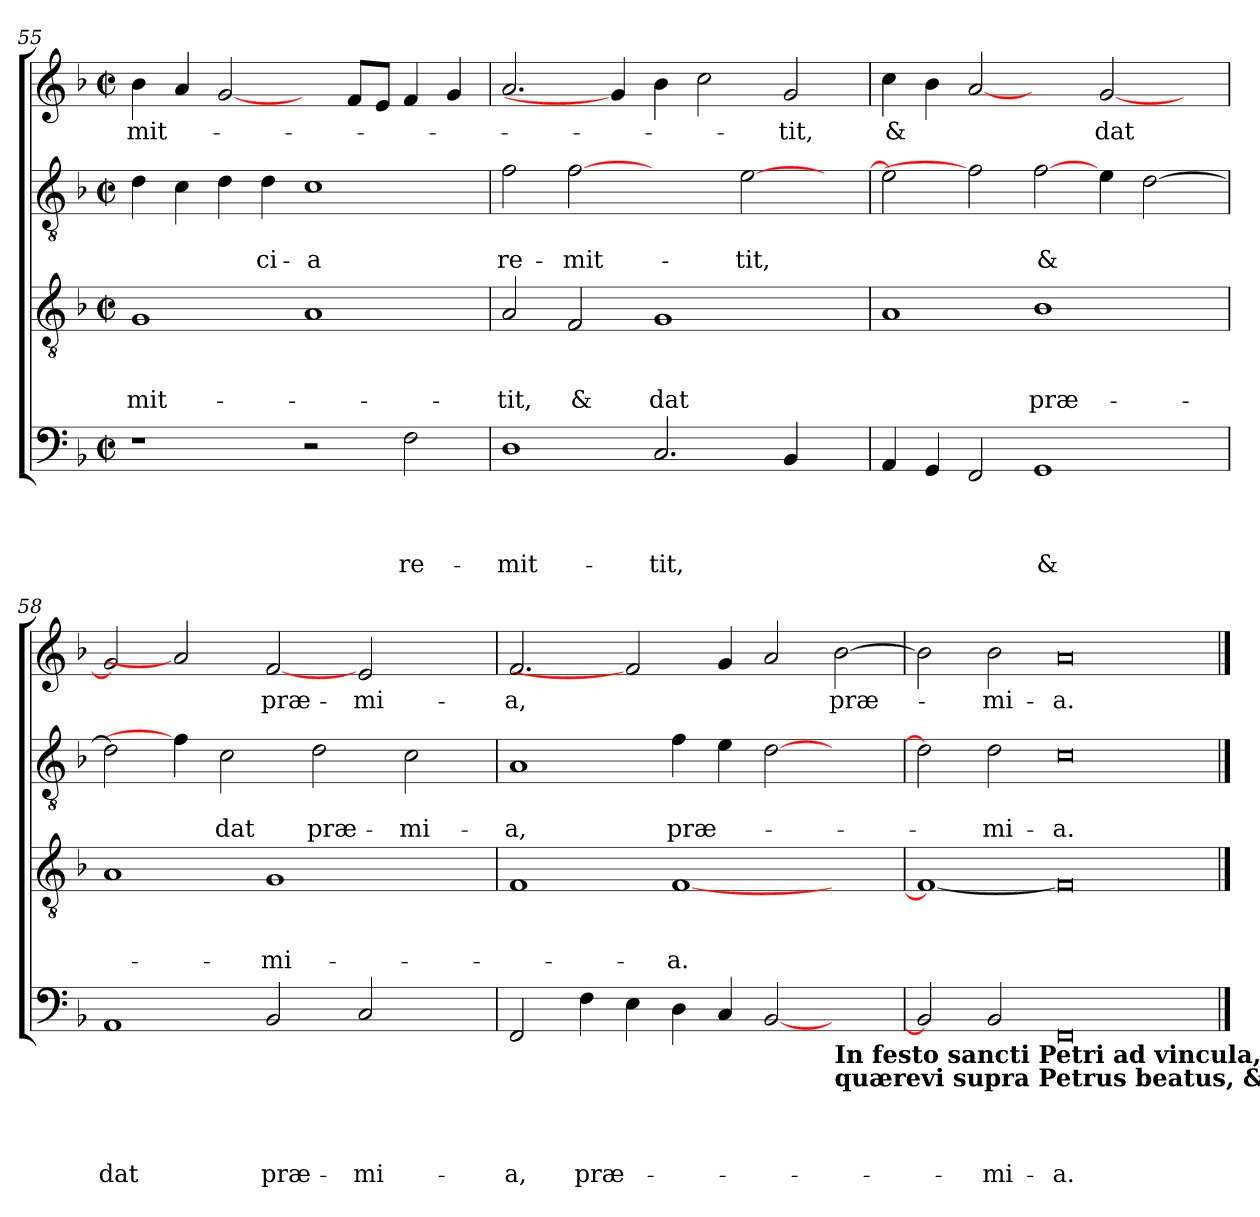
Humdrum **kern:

**kern	**text	**text	**text	**text	**kern	**text	**text	**text	**kern	**text	**text	**kern	**text
*part4	*part4	*part4	*part4	*part4	*part3	*part3	*part3	*part3	*part2	*part2	*part2	*part1	*part1
*staff4	*staff4	*staff4	*staff4	*staff4	*staff3	*staff3	*staff3	*staff3	*staff2	*staff2	*staff2	*staff1	*staff1
*clefF4	*	*	*	*	*clefGv2	*	*	*	*clefGv2	*	*	*clefG2	*
*k[b-]	*	*	*	*	*k[b-]	*	*	*	*k[b-]	*	*	*k[b-]	*
*F:	*	*	*	*	*F:	*	*	*	*F:	*	*	*F:	*
*M2/2	*	*	*	*	*M2/2	*	*	*	*M2/2	*	*	*M2/2	*
*met(c|)	*	*	*	*	*met(c|)	*	*	*	*met(c|)	*	*	*met(c|)	*
=55	=55	=55	=55	=55	=55	=55	=55	=55	=55	=55	=55	=55	=55
!	!	!	!	!	!	!	!	!LO:LY:b	!	!	!	!	!LO:LY:b
1r	.	.	.	.	1G	.	.	-mit-	4d\	.	.	4b-\	-mit-
.	.	.	.	.	.	.	.	.	4c\	.	.	4a/	.
.	.	.	.	.	.	.	.	.	4d\	.	.	[2g/	.
!	!	!	!	!	!	!	!	!	!	!	!LO:LY:b	!	!
.	.	.	.	.	.	.	.	.	4d\	.	-ci-	.	.
!	!	!	!	!	!	!	!	!	!	!	!LO:LY:b	!	!
2r	.	.	.	.	1A	.	.	.	1c	.	-a	4ryy	.
.	.	.	.	.	.	.	.	.	.	.	.	8f/L	.
.	.	.	.	.	.	.	.	.	.	.	.	8e/J	.
!	!	!	!	!LO:LY:b	!	!	!	!	!	!	!	!	!
2F\	.	.	.	re-	.	.	.	.	.	.	.	4f/	.
.	.	.	.	.	.	.	.	.	.	.	.	4g/	.
!!LO:LB:g=z
=56	=56	=56	=56	=56	=56	=56	=56	=56	=56	=56	=56	=56	=56
!	!	!	!	!LO:LY:b	!	!	!	!LO:LY:b	!	!	!LO:LY:b	!	!
1D	.	.	.	-mit-	2A/	.	.	-tit,	2f\	.	re-	2.a/	.
!	!	!	!	!	!	!	!	!LO:LY:b	!	!	!LO:LY:b	!	!
.	.	.	.	.	2F/	.	.	&	[2f	.	-mit-	.	.
.	.	.	.	.	.	.	.	.	.	.	.	4g/]	.
!	!	!	!	!LO:LY:b	!	!	!	!LO:LY:b	!	!	!	!	!
2.C/	.	.	.	-tit,	1G	.	.	dat	2ryy	.	.	4b-\	.
.	.	.	.	.	.	.	.	.	.	.	.	2cc\	.
!	!	!	!	!	!	!	!	!	!	!	!LO:LY:b	!	!
.	.	.	.	.	.	.	.	.	[2e\	.	-tit,	.	.
!	!	!	!	!	!	!	!	!	!	!	!	!	!LO:LY:b
4BB-/	.	.	.	.	.	.	.	.	.	.	.	2g/	-tit,
4ryy	.	.	.	.	4ryy	.	.	.	4ryy	.	.	.	.
=57	=57	=57	=57	=57	=57	=57	=57	=57	=57	=57	=57	=57	=57
!	!	!	!	!	!	!	!	!	!	!	!	!	!LO:LY:b
4AA/	.	.	.	.	1A	.	.	.	2e\]	.	.	4cc\	&
4GG/	.	.	.	.	.	.	.	.	.	.	.	4b-\	.
2FF/	.	.	.	.	.	.	.	.	2f]	.	.	[2a	.
!	!	!	!	!LO:LY:b	!	!	!	!LO:LY:b	!	!	!LO:LY:b	!	!
1GG	.	.	.	&	1B-	.	.	præ-	[2f\	.	&	2ryy	.
!	!	!	!	!	!	!	!	!	!	!	!	!	!LO:LY:b
.	.	.	.	.	.	.	.	.	4e\	.	.	[2g/	dat
.	.	.	.	.	.	.	.	.	[2d\	.	.	.	.
4ryy	.	.	.	.	4ryy	.	.	.	.	.	.	4ryy	.
=58	=58	=58	=58	=58	=58	=58	=58	=58	=58	=58	=58	=58	=58
!	!	!	!	!LO:LY:b	!	!	!	!	!	!	!	!	!
1AA	.	.	.	dat	1A	.	.	.	2d\]	.	.	2g/]	.
.	.	.	.	.	.	.	.	.	4f\]	.	.	2a]	.
!	!	!	!	!	!	!	!	!	!	!	!LO:LY:b	!	!
.	.	.	.	.	.	.	.	.	2c\	.	dat	.	.
!	!	!	!	!LO:LY:b	!	!	!	!LO:LY:b	!	!	!	!	!LO:LY:b
2BB-/	.	.	.	præ-	1G	.	.	-mi-	.	.	.	[2f	præ-
!	!	!	!	!	!	!	!	!	!	!	!LO:LY:b	!	!
.	.	.	.	.	.	.	.	.	2d\	.	præ-	.	.
!	!	!	!	!LO:LY:b	!	!	!	!	!	!	!	!	!LO:LY:b
2C/	.	.	.	-mi-	.	.	.	.	.	.	.	2e/	-mi-
!	!	!	!	!	!	!	!	!	!	!	!LO:LY:b	!	!
.	.	.	.	.	.	.	.	.	2c\	.	-mi-	.	.
4ryy	.	.	.	.	4ryy	.	.	.	.	.	.	4ryy	.
=59	=59	=59	=59	=59	=59	=59	=59	=59	=59	=59	=59	=59	=59
!	!	!	!	!LO:LY:b	!	!	!	!	!	!	!LO:LY:b	!	!LO:LY:b
2FF/	.	.	.	-a,	1F	.	.	.	1A	.	-a,	2.f/	-a,
!	!	!	!	!LO:LY:b	!	!	!	!	!	!	!	!	!
4F\	.	.	.	præ-	.	.	.	.	.	.	.	.	.
4E\	.	.	.	.	.	.	.	.	.	.	.	2f]	.
!	!	!	!	!	!	!	!	!LO:LY:b	!	!	!LO:LY:b	!	!
4D\	.	.	.	.	[1F	.	.	-a.	4f\	.	præ-	.	.
4C/	.	.	.	.	.	.	.	.	4e\	.	.	4g/	.
[2BB-/	.	.	.	.	.	.	.	.	[2d\	.	.	2a/	.
!LO:TX:b:B:t=In festo sancti Petri ad vincula, \nquærevi supra Petrus beatus, & c.	!	!	!	!	!	!	!	!	!	!	!	!	!
!	!	!	!	!	!	!	!	!	!	!	!	!	!LO:LY:b
2ryy	.	.	.	.	2ryy	.	.	.	2ryy	.	.	[2b-\	præ-
=60	=60	=60	=60	=60	=60	=60	=60	=60	=60	=60	=60	=60	=60
2BB-/]	.	.	.	.	1F_	.	.	.	2d\]	.	.	2b-\]	.
!	!	!	!	!LO:LY:b	!	!	!	!	!	!	!LO:LY:b	!	!LO:LY:b
2BB-/	.	.	.	-mi-	.	.	.	.	2d\	.	-mi-	2b-\	-mi-
!	!	!	!	!LO:LY:b	!	!	!	!	!	!	!LO:LY:b	!	!LO:LY:b
0FF	.	.	.	-a.	0F]	.	.	.	0c	.	-a.	0a	-a.
==	==	==	==	==	==	==	==	==	==	==	==	==	==
*-	*-	*-	*-	*-	*-	*-	*-	*-	*-	*-	*-	*-	*-
